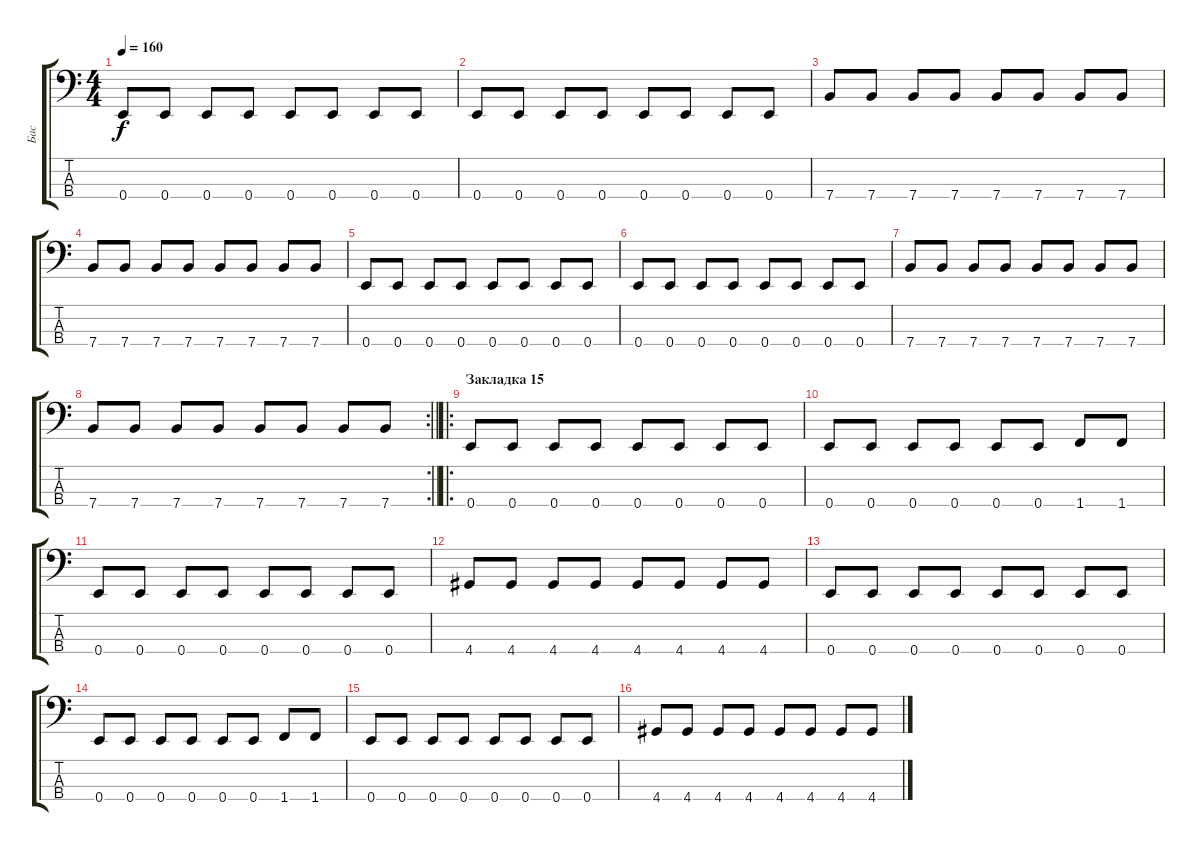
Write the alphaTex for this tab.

\track ("Бас" "Бас") {instrument electricbassfinger}
\staff {score tabs}
\tuning (G2 D2 A1 E1) {hide}
\ts (4 4)
\tempo 160
\clef f4
\ks c
0.4.8{dy f} 0.4.8 0.4.8 0.4.8 0.4.8 0.4.8 0.4.8 0.4.8 |
0.4.8 0.4.8 0.4.8 0.4.8 0.4.8 0.4.8 0.4.8 0.4.8 |
7.4.8 7.4.8 7.4.8 7.4.8 7.4.8 7.4.8 7.4.8 7.4.8 |
7.4.8 7.4.8 7.4.8 7.4.8 7.4.8 7.4.8 7.4.8 7.4.8 |
0.4.8 0.4.8 0.4.8 0.4.8 0.4.8 0.4.8 0.4.8 0.4.8 |
0.4.8 0.4.8 0.4.8 0.4.8 0.4.8 0.4.8 0.4.8 0.4.8 |
7.4.8 7.4.8 7.4.8 7.4.8 7.4.8 7.4.8 7.4.8 7.4.8 |
\rc 2
\barLineRight lightlight
7.4.8 7.4.8 7.4.8 7.4.8 7.4.8 7.4.8 7.4.8 7.4.8 |
\ro
\section ("" "Закладка 15")
0.4.8{volume 8} 0.4.8 0.4.8 0.4.8 0.4.8 0.4.8 0.4.8 0.4.8 |
0.4.8 0.4.8 0.4.8 0.4.8 0.4.8 0.4.8 1.4.8 1.4.8 |
0.4.8 0.4.8 0.4.8 0.4.8 0.4.8 0.4.8 0.4.8 0.4.8 |
4.4.8 4.4.8 4.4.8 4.4.8 4.4.8 4.4.8 4.4.8 4.4.8 |
0.4.8{volume 8} 0.4.8 0.4.8 0.4.8 0.4.8 0.4.8 0.4.8 0.4.8 |
0.4.8 0.4.8 0.4.8 0.4.8 0.4.8 0.4.8 1.4.8 1.4.8 |
0.4.8 0.4.8 0.4.8 0.4.8 0.4.8 0.4.8 0.4.8 0.4.8 |
4.4.8 4.4.8 4.4.8 4.4.8 4.4.8 4.4.8 4.4.8 4.4.8
